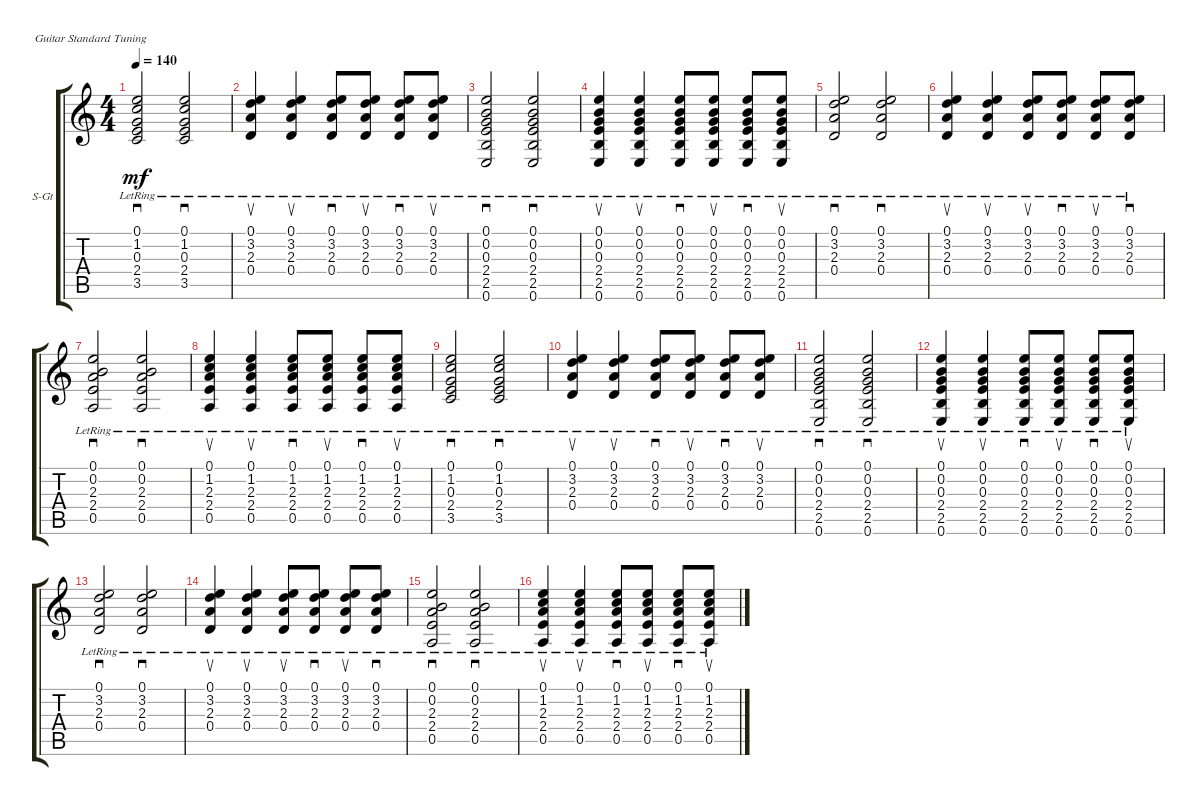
\defaultSystemsLayout 4
\bracketExtendMode groupsimilarinstruments
\firstSystemTrackNameOrientation horizontal
\otherSystemsTrackNameOrientation horizontal
\track ("Steel Guitar" "S-Gt") {instrument acousticguitarsteel}
\staff {score tabs}
\tuning (E4 B3 G3 D3 A2 E2)
\ts (4 4)
\tempo 140
\clef g2
\ks c
(3.5{lr} 2.4{lr} 0.3{lr} 1.2{lr} 0.1{lr}).2{sd dy mf} (3.5{lr} 2.4{lr} 0.3{lr} 1.2{lr} 0.1{lr}).2{sd} |
(0.4{lr} 2.3{lr} 3.2{lr} 0.1{lr}).4{su} (0.4{lr} 2.3{lr} 3.2{lr} 0.1{lr}).4{su} (0.4{lr} 2.3{lr} 3.2{lr} 0.1{lr}).8{sd} (0.4{lr} 2.3{lr} 3.2{lr} 0.1{lr}).8{su} (0.4{lr} 2.3{lr} 3.2{lr} 0.1{lr}).8{sd} (0.4{lr} 2.3{lr} 3.2{lr} 0.1{lr}).8{su} |
(0.6{lr} 2.5{lr} 2.4{lr} 0.3{lr} 0.2{lr} 0.1{lr}).2{sd} (0.6{lr} 2.5{lr} 2.4{lr} 0.3{lr} 0.2{lr} 0.1{lr}).2{sd} |
(0.6{lr} 2.5{lr} 2.4{lr} 0.3{lr} 0.2{lr} 0.1{lr}).4{su} (0.6{lr} 2.5{lr} 2.4{lr} 0.3{lr} 0.2{lr} 0.1{lr}).4{su} (0.6{lr} 2.5{lr} 2.4{lr} 0.3{lr} 0.2{lr} 0.1{lr}).8{sd} (0.6{lr} 2.5{lr} 2.4{lr} 0.3{lr} 0.2{lr} 0.1{lr}).8{su} (0.6{lr} 2.5{lr} 2.4{lr} 0.3{lr} 0.2{lr} 0.1{lr}).8{sd} (0.6{lr} 2.5{lr} 2.4{lr} 0.3{lr} 0.2{lr} 0.1{lr}).8{su} |
(0.4{lr} 2.3{lr} 3.2{lr} 0.1{lr}).2{sd} (0.4{lr} 2.3{lr} 3.2{lr} 0.1{lr}).2{sd} |
(0.4{lr} 2.3{lr} 3.2{lr} 0.1{lr}).4{su} (0.4{lr} 2.3{lr} 3.2{lr} 0.1{lr}).4{su} (0.4{lr} 2.3{lr} 3.2{lr} 0.1{lr}).8{su} (0.4{lr} 2.3{lr} 3.2{lr} 0.1{lr}).8{sd} (0.4{lr} 2.3{lr} 3.2{lr} 0.1{lr}).8{su} (0.4{lr} 2.3{lr} 3.2{lr} 0.1{lr}).8{sd} |
(0.5{lr} 2.4{lr} 2.3{lr} 0.2{lr} 0.1{lr}).2{sd} (0.5{lr} 2.4{lr} 2.3{lr} 0.2{lr} 0.1{lr}).2{sd} |
(0.5{lr} 2.4{lr} 2.3{lr} 1.2{lr} 0.1{lr}).4{su} (0.5{lr} 2.4{lr} 2.3{lr} 1.2{lr} 0.1{lr}).4{su} (0.5{lr} 2.4{lr} 2.3{lr} 1.2{lr} 0.1{lr}).8{sd} (0.5{lr} 2.4{lr} 2.3{lr} 1.2{lr} 0.1{lr}).8{su} (0.5{lr} 2.4{lr} 2.3{lr} 1.2{lr} 0.1{lr}).8{sd} (0.5{lr} 2.4{lr} 2.3{lr} 1.2{lr} 0.1{lr}).8{su} |
(3.5{lr} 2.4{lr} 0.3{lr} 1.2{lr} 0.1{lr}).2{sd} (3.5{lr} 2.4{lr} 0.3{lr} 1.2{lr} 0.1{lr}).2{sd} |
(0.4{lr} 2.3{lr} 3.2{lr} 0.1{lr}).4{su} (0.4{lr} 2.3{lr} 3.2{lr} 0.1{lr}).4{su} (0.4{lr} 2.3{lr} 3.2{lr} 0.1{lr}).8{sd} (0.4{lr} 2.3{lr} 3.2{lr} 0.1{lr}).8{su} (0.4{lr} 2.3{lr} 3.2{lr} 0.1{lr}).8{sd} (0.4{lr} 2.3{lr} 3.2{lr} 0.1{lr}).8{su} |
(0.6{lr} 2.5{lr} 2.4{lr} 0.3{lr} 0.2{lr} 0.1{lr}).2{sd} (0.6{lr} 2.5{lr} 2.4{lr} 0.3{lr} 0.2{lr} 0.1{lr}).2{sd} |
(0.6{lr} 2.5{lr} 2.4{lr} 0.3{lr} 0.2{lr} 0.1{lr}).4{su} (0.6{lr} 2.5{lr} 2.4{lr} 0.3{lr} 0.2{lr} 0.1{lr}).4{su} (0.6{lr} 2.5{lr} 2.4{lr} 0.3{lr} 0.2{lr} 0.1{lr}).8{sd} (0.6{lr} 2.5{lr} 2.4{lr} 0.3{lr} 0.2{lr} 0.1{lr}).8{su} (0.6{lr} 2.5{lr} 2.4{lr} 0.3{lr} 0.2{lr} 0.1{lr}).8{sd} (0.6{lr} 2.5{lr} 2.4{lr} 0.3{lr} 0.2{lr} 0.1{lr}).8{su} |
(0.4{lr} 2.3{lr} 3.2{lr} 0.1{lr}).2{sd} (0.4{lr} 2.3{lr} 3.2{lr} 0.1{lr}).2{sd} |
(0.4{lr} 2.3{lr} 3.2{lr} 0.1{lr}).4{su} (0.4{lr} 2.3{lr} 3.2{lr} 0.1{lr}).4{su} (0.4{lr} 2.3{lr} 3.2{lr} 0.1{lr}).8{su} (0.4{lr} 2.3{lr} 3.2{lr} 0.1{lr}).8{sd} (0.4{lr} 2.3{lr} 3.2{lr} 0.1{lr}).8{su} (0.4{lr} 2.3{lr} 3.2{lr} 0.1{lr}).8{sd} |
(0.5{lr} 2.4{lr} 2.3{lr} 0.2{lr} 0.1{lr}).2{sd} (0.5{lr} 2.4{lr} 2.3{lr} 0.2{lr} 0.1{lr}).2{sd} |
(0.5{lr} 2.4{lr} 2.3{lr} 1.2{lr} 0.1{lr}).4{su} (0.5{lr} 2.4{lr} 2.3{lr} 1.2{lr} 0.1{lr}).4{su} (0.5{lr} 2.4{lr} 2.3{lr} 1.2{lr} 0.1{lr}).8{sd} (0.5{lr} 2.4{lr} 2.3{lr} 1.2{lr} 0.1{lr}).8{su} (0.5{lr} 2.4{lr} 2.3{lr} 1.2{lr} 0.1{lr}).8{sd} (0.5{lr} 2.4{lr} 2.3{lr} 1.2{lr} 0.1{lr}).8{su}
